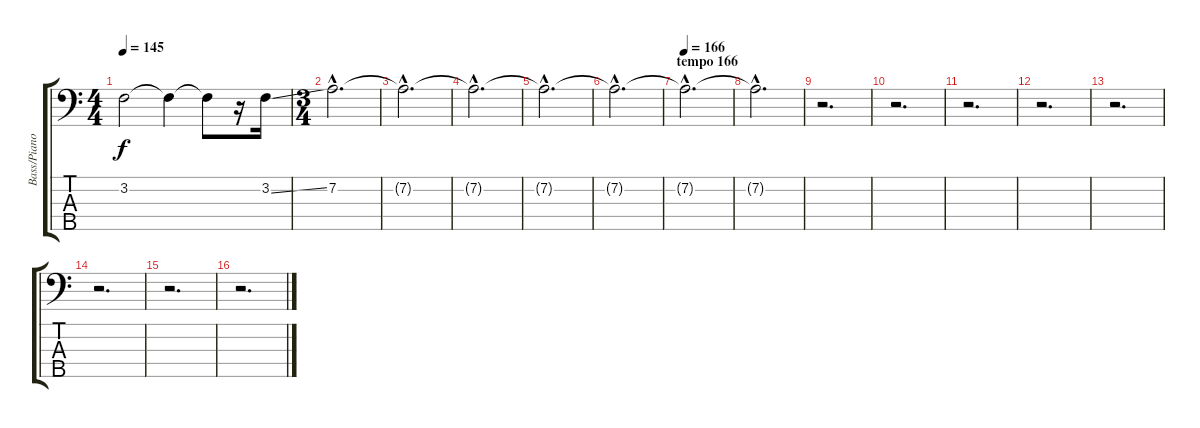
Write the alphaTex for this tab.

\track ("Bass/Piano" "Bass/Piano") {instrument electricbassfinger}
\staff {score tabs}
\tuning (G2 D2 A1 E1 B0) {hide}
\ts (4 4)
\tempo 145
\clef f4
\ks c
3.2{t}.2{dy f} 3.2{t}.4 3.2{t}.8 r.16 3.2{ss}.16 |
\ts (3 4)
7.2{hac}.2{d} |
7.2{hac t}.2{d} |
7.2{hac t}.2{d} |
7.2{hac t}.2{d} |
7.2{hac t}.2{d} |
\section ("" "tempo 166")
\tempo 166
7.2{hac t}.2{d} |
7.2{hac t}.2{d} |
r.2{d} |
r.2{d} |
r.2{d} |
r.2{d} |
r.2{d} |
r.2{d} |
r.2{d} |
r.2{d}
